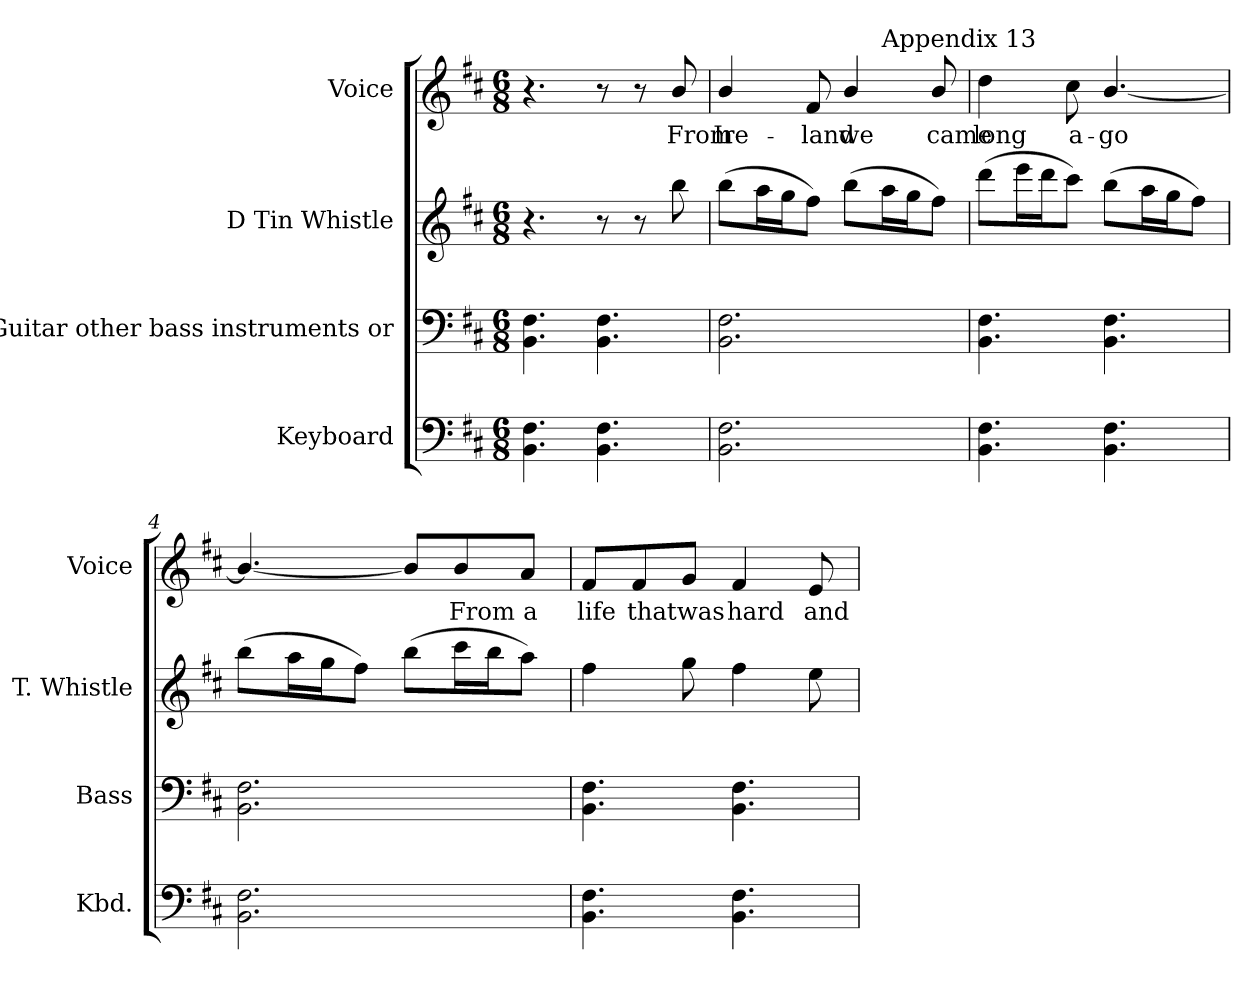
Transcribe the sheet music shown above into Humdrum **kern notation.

**kern	**kern	**kern	**kern	**text
*part4	*part3	*part2	*part1	*part1
*staff4	*staff3	*staff2	*staff1	*staff1
*I"Keyboard	*I"Bass Guitar other bass instruments or	*I"D Tin Whistle	*I"Voice	*
*I'Kbd.	*I'Bass	*I'T. Whistle	*I'Voice	*
!!LO:PB:g=z
*clefF4	*clefF4	*clefG2	*clefG2	*
*	*ITrd7c12	*ITrd-7c-12	*	*
*k[f#c#]	*k[f#c#]	*k[f#c#]	*k[f#c#]	*
*D:	*D:	*D:	*D:	*
*M6/8	*M6/8	*M6/8	*M6/8	*
*MM96	*MM96	*MM96	*MM96	*
=1	=1	=1	=1	=1
4.BBi\ 4.F#i	4.BBBi\ 4.FF#i	4.r	4.r	.
4.BBi\ 4.F#i	4.BBBi\ 4.FF#i	8r	8r	.
.	.	8r	8r	.
!	!	!	!	!LO:LY:b:color=#000000
.	.	8bbbi\	8bi/	From
=2	=2	=2	=2	=2
!	!	!	!	!LO:LY:b:color=#000000
*	*	*	*^	*
2.BBi\ 2.F#i	2.BBBi\ 2.FF#i	(8bbbi\L	4bi/	2ryy	Ire-
.	.	16aaai\L	.	.	.
.	.	16gggi\J	.	.	.
!	!	!	!	!	!LO:LY:b:color=#000000
.	.	8fff#i\J)	8f#i/	.	-land
!	!	!	!	!	!LO:LY:b:color=#000000
.	.	(8bbbi\L	4bi/	.	we
!	!	!	!	!LO:TX:a:t=Appendix 13	!
.	.	16aaai\L	.	4ryy	.
.	.	16gggi\J	.	.	.
!	!	!	!	!	!LO:LY:b:color=#000000
.	.	8fff#i\J)	8bi/	.	came
*	*	*	*v	*v	*
=3	=3	=3	=3	=3
*	*	*	*^	*
!	!	!	!	!	!LO:LY:b:color=#000000
*	*	*	*v	*v	*
4.BBi\ 4.F#i	4.BBBi\ 4.FF#i	(8ddddi\L	4ddi\	long
.	.	16eeeei\L	.	.
.	.	16ddddi\J	.	.
!	!	!	!	!LO:LY:b:color=#000000
.	.	8cccc#i\J)	8cc#i\	a-
!	!	!	!	!LO:LY:b:color=#000000
4.BBi\ 4.F#i	4.BBBi\ 4.FF#i	(8bbbi\L	[4.bi/	-go
.	.	16aaai\L	.	.
.	.	16gggi\J	.	.
.	.	8fff#i\J)	.	.
=4	=4	=4	=4	=4
2.BBi\ 2.F#i	2.BBBi\ 2.FF#i	(8bbbi\L	4.bi/_	.
.	.	16aaai\L	.	.
.	.	16gggi\J	.	.
.	.	8fff#i\J)	.	.
.	.	(8bbbi\L	8bi/L]	.
!	!	!	!	!LO:LY:b:color=#000000
.	.	16cccc#i\L	8bi/	From
.	.	16bbbi\J	.	.
!	!	!	!	!LO:LY:b:color=#000000
.	.	8aaai\J)	8ai/J	a
=5	=5	=5	=5	=5
!	!	!	!	!LO:LY:b:color=#000000
4.BBi\ 4.F#i	4.BBBi\ 4.FF#i	4fff#i\	8f#i/L	life
!	!	!	!	!LO:LY:b:color=#000000
.	.	.	8f#i/	that
!	!	!	!	!LO:LY:b:color=#000000
.	.	8gggi\	8gi/J	was
!	!	!	!	!LO:LY:b:color=#000000
4.BBi\ 4.F#i	4.BBBi\ 4.FF#i	4fff#i\	4f#i/	hard
!	!	!	!	!LO:LY:b:color=#000000
.	.	8eeei\	8ei/	and
=	=	=	=	=
*-	*-	*-	*-	*-
